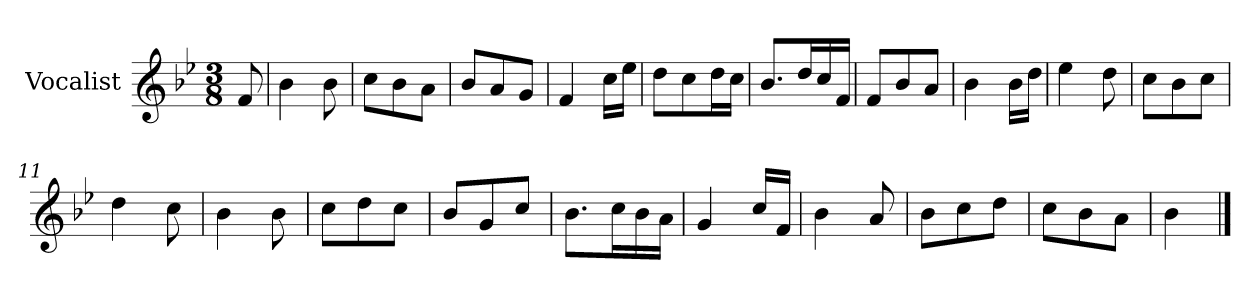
**kern
*part1
*staff1
*I"Vocalist
*k[b-e-]
*B-:
*M3/8
=
8f
=1
4b-
8b-
=2
8ccL
8b-
8aJ
=3
8b-L
8a
8gJ
=4
4f
16ccLL
16ee-JJ
=5
8ddL
8cc
16ddL
16ccJJ
=6
8.b-L
16ddL
16cc
16fJJ
=7
8fL
8b-
8aJ
=8
4b-
16b-LL
16ddJJ
=9
4ee-
8dd
=10
8ccL
8b-
8ccJ
=11
4dd
8cc
=12
4b-
8b-
=13
8ccL
8dd
8ccJ
=14
8b-L
8g
8ccJ
=15
8.b-L
16ccL
16b-
16aJJ
=16
4g
16ccLL
16fJJ
=17
4b-
8a
=18
8b-L
8cc
8ddJ
=19
8ccL
8b-
8aJ
=20
4b-
==
*-
